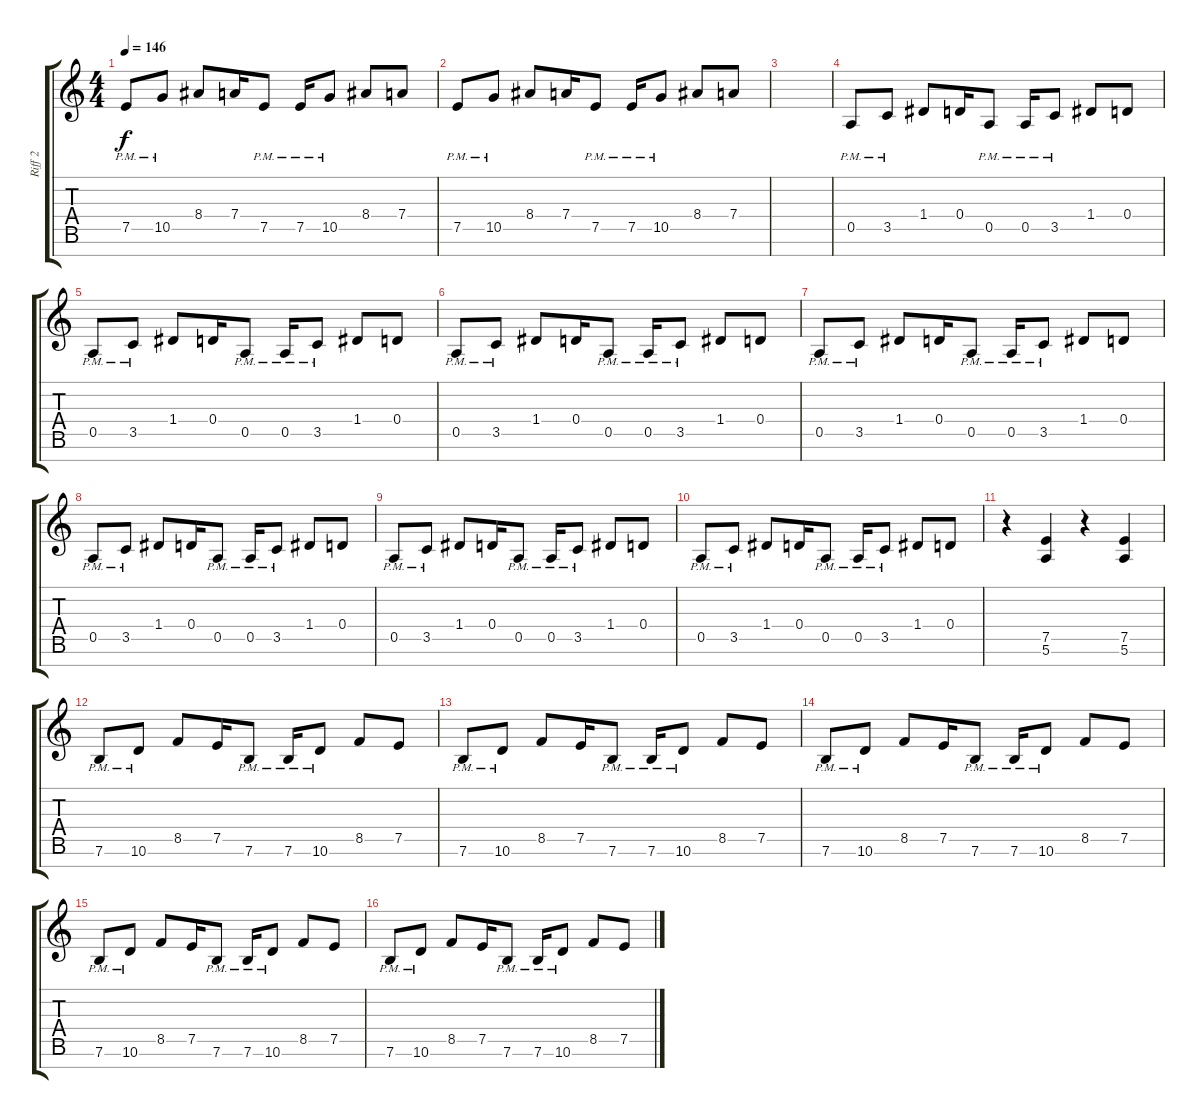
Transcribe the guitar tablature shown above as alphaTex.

\track ("Riff 2" "Riff 2") {instrument distortionguitar}
\staff {score tabs}
\tuning (E4 B3 G3 D3 A2 E2 B1) {hide}
\ts (4 4)
\tempo 146
\clef g2
\ks c
7.5{pm}.8{dy f} 10.5{pm}.8 8.4.8 7.4.16 7.5{pm}.8 7.5{pm}.16 10.5{pm}.8 8.4.8 7.4.8 |
7.5{pm}.8 10.5{pm}.8 8.4.8 7.4.16 7.5{pm}.8 7.5{pm}.16 10.5{pm}.8 8.4.8 7.4.8 |
|
0.5{pm}.8 3.5{pm}.8 1.4.8 0.4.16 0.5{pm}.8 0.5{pm}.16 3.5{pm}.8 1.4.8 0.4.8 |
0.5{pm}.8 3.5{pm}.8 1.4.8 0.4.16 0.5{pm}.8 0.5{pm}.16 3.5{pm}.8 1.4.8 0.4.8 |
0.5{pm}.8 3.5{pm}.8 1.4.8 0.4.16 0.5{pm}.8 0.5{pm}.16 3.5{pm}.8 1.4.8 0.4.8 |
0.5{pm}.8 3.5{pm}.8 1.4.8 0.4.16 0.5{pm}.8 0.5{pm}.16 3.5{pm}.8 1.4.8 0.4.8 |
0.5{pm}.8 3.5{pm}.8 1.4.8 0.4.16 0.5{pm}.8 0.5{pm}.16 3.5{pm}.8 1.4.8 0.4.8 |
0.5{pm}.8 3.5{pm}.8 1.4.8 0.4.16 0.5{pm}.8 0.5{pm}.16 3.5{pm}.8 1.4.8 0.4.8 |
0.5{pm}.8 3.5{pm}.8 1.4.8 0.4.16 0.5{pm}.8 0.5{pm}.16 3.5{pm}.8 1.4.8 0.4.8 |
r.4 (7.5 5.6).4 r.4 (7.5 5.6).4 |
7.6{pm}.8 10.6{pm}.8 8.5.8 7.5.16 7.6{pm}.8 7.6{pm}.16 10.6{pm}.8 8.5.8 7.5.8 |
7.6{pm}.8 10.6{pm}.8 8.5.8 7.5.16 7.6{pm}.8 7.6{pm}.16 10.6{pm}.8 8.5.8 7.5.8 |
7.6{pm}.8 10.6{pm}.8 8.5.8 7.5.16 7.6{pm}.8 7.6{pm}.16 10.6{pm}.8 8.5.8 7.5.8 |
7.6{pm}.8 10.6{pm}.8 8.5.8 7.5.16 7.6{pm}.8 7.6{pm}.16 10.6{pm}.8 8.5.8 7.5.8 |
7.6{pm}.8 10.6{pm}.8 8.5.8 7.5.16 7.6{pm}.8 7.6{pm}.16 10.6{pm}.8 8.5.8 7.5.8
